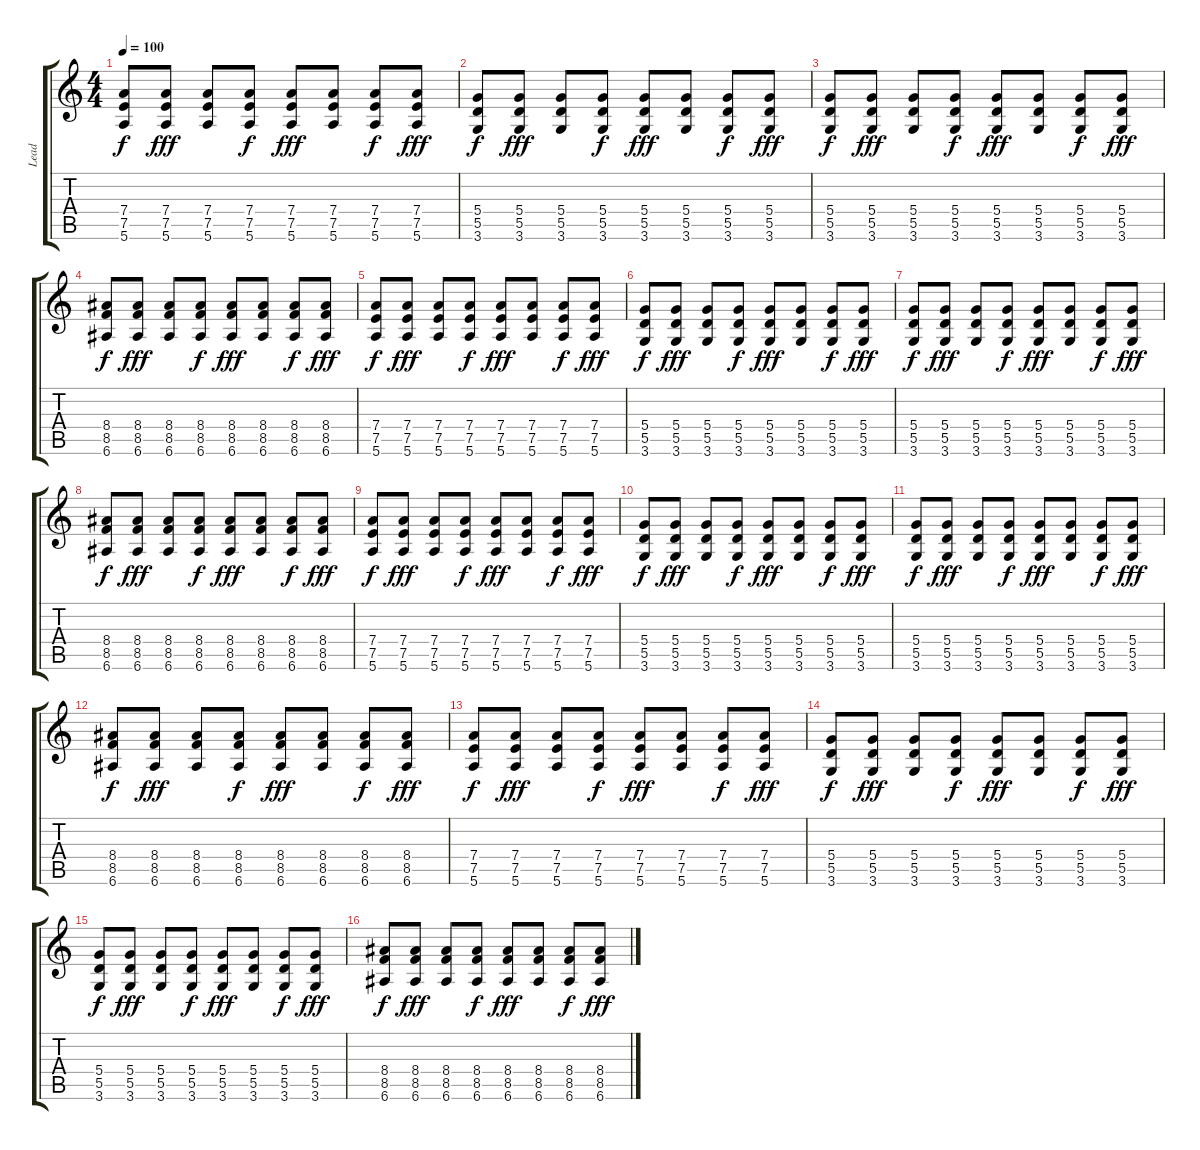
\track ("Lead" "Lead") {instrument distortionguitar}
\staff {score tabs}
\tuning (E4 B3 G3 D3 A2 E2) {hide}
\ts (4 4)
\tempo 100
\clef g2
\ks c
(7.4 7.5 5.6).8{dy f} (7.4 7.5 5.6).8{dy fff} (7.4 7.5 5.6).8 (7.4 7.5 5.6).8{dy f} (7.4 7.5 5.6).8{dy fff} (7.4 7.5 5.6).8 (7.4 7.5 5.6).8{dy f} (7.4 7.5 5.6).8{dy fff} |
(5.4 5.5 3.6).8{dy f} (5.4 5.5 3.6).8{dy fff} (5.4 5.5 3.6).8 (5.4 5.5 3.6).8{dy f} (5.4 5.5 3.6).8{dy fff} (5.4 5.5 3.6).8 (5.4 5.5 3.6).8{dy f} (5.4 5.5 3.6).8{dy fff} |
(5.4 5.5 3.6).8{dy f} (5.4 5.5 3.6).8{dy fff} (5.4 5.5 3.6).8 (5.4 5.5 3.6).8{dy f} (5.4 5.5 3.6).8{dy fff} (5.4 5.5 3.6).8 (5.4 5.5 3.6).8{dy f} (5.4 5.5 3.6).8{dy fff} |
(8.4 8.5 6.6).8{dy f} (8.4 8.5 6.6).8{dy fff} (8.4 8.5 6.6).8 (8.4 8.5 6.6).8{dy f} (8.4 8.5 6.6).8{dy fff} (8.4 8.5 6.6).8 (8.4 8.5 6.6).8{dy f} (8.4 8.5 6.6).8{dy fff} |
(7.4 7.5 5.6).8{dy f} (7.4 7.5 5.6).8{dy fff} (7.4 7.5 5.6).8 (7.4 7.5 5.6).8{dy f} (7.4 7.5 5.6).8{dy fff} (7.4 7.5 5.6).8 (7.4 7.5 5.6).8{dy f} (7.4 7.5 5.6).8{dy fff} |
(5.4 5.5 3.6).8{dy f} (5.4 5.5 3.6).8{dy fff} (5.4 5.5 3.6).8 (5.4 5.5 3.6).8{dy f} (5.4 5.5 3.6).8{dy fff} (5.4 5.5 3.6).8 (5.4 5.5 3.6).8{dy f} (5.4 5.5 3.6).8{dy fff} |
(5.4 5.5 3.6).8{dy f} (5.4 5.5 3.6).8{dy fff} (5.4 5.5 3.6).8 (5.4 5.5 3.6).8{dy f} (5.4 5.5 3.6).8{dy fff} (5.4 5.5 3.6).8 (5.4 5.5 3.6).8{dy f} (5.4 5.5 3.6).8{dy fff} |
(8.4 8.5 6.6).8{dy f} (8.4 8.5 6.6).8{dy fff} (8.4 8.5 6.6).8 (8.4 8.5 6.6).8{dy f} (8.4 8.5 6.6).8{dy fff} (8.4 8.5 6.6).8 (8.4 8.5 6.6).8{dy f} (8.4 8.5 6.6).8{dy fff} |
(7.4 7.5 5.6).8{dy f} (7.4 7.5 5.6).8{dy fff} (7.4 7.5 5.6).8 (7.4 7.5 5.6).8{dy f} (7.4 7.5 5.6).8{dy fff} (7.4 7.5 5.6).8 (7.4 7.5 5.6).8{dy f} (7.4 7.5 5.6).8{dy fff} |
(5.4 5.5 3.6).8{dy f} (5.4 5.5 3.6).8{dy fff} (5.4 5.5 3.6).8 (5.4 5.5 3.6).8{dy f} (5.4 5.5 3.6).8{dy fff} (5.4 5.5 3.6).8 (5.4 5.5 3.6).8{dy f} (5.4 5.5 3.6).8{dy fff} |
(5.4 5.5 3.6).8{dy f} (5.4 5.5 3.6).8{dy fff} (5.4 5.5 3.6).8 (5.4 5.5 3.6).8{dy f} (5.4 5.5 3.6).8{dy fff} (5.4 5.5 3.6).8 (5.4 5.5 3.6).8{dy f} (5.4 5.5 3.6).8{dy fff} |
(8.4 8.5 6.6).8{dy f} (8.4 8.5 6.6).8{dy fff} (8.4 8.5 6.6).8 (8.4 8.5 6.6).8{dy f} (8.4 8.5 6.6).8{dy fff} (8.4 8.5 6.6).8 (8.4 8.5 6.6).8{dy f} (8.4 8.5 6.6).8{dy fff} |
(7.4 7.5 5.6).8{dy f} (7.4 7.5 5.6).8{dy fff} (7.4 7.5 5.6).8 (7.4 7.5 5.6).8{dy f} (7.4 7.5 5.6).8{dy fff} (7.4 7.5 5.6).8 (7.4 7.5 5.6).8{dy f} (7.4 7.5 5.6).8{dy fff} |
(5.4 5.5 3.6).8{dy f} (5.4 5.5 3.6).8{dy fff} (5.4 5.5 3.6).8 (5.4 5.5 3.6).8{dy f} (5.4 5.5 3.6).8{dy fff} (5.4 5.5 3.6).8 (5.4 5.5 3.6).8{dy f} (5.4 5.5 3.6).8{dy fff} |
(5.4 5.5 3.6).8{dy f} (5.4 5.5 3.6).8{dy fff} (5.4 5.5 3.6).8 (5.4 5.5 3.6).8{dy f} (5.4 5.5 3.6).8{dy fff} (5.4 5.5 3.6).8 (5.4 5.5 3.6).8{dy f} (5.4 5.5 3.6).8{dy fff} |
(8.4 8.5 6.6).8{dy f} (8.4 8.5 6.6).8{dy fff} (8.4 8.5 6.6).8 (8.4 8.5 6.6).8{dy f} (8.4 8.5 6.6).8{dy fff} (8.4 8.5 6.6).8 (8.4 8.5 6.6).8{dy f} (8.4 8.5 6.6).8{dy fff}
